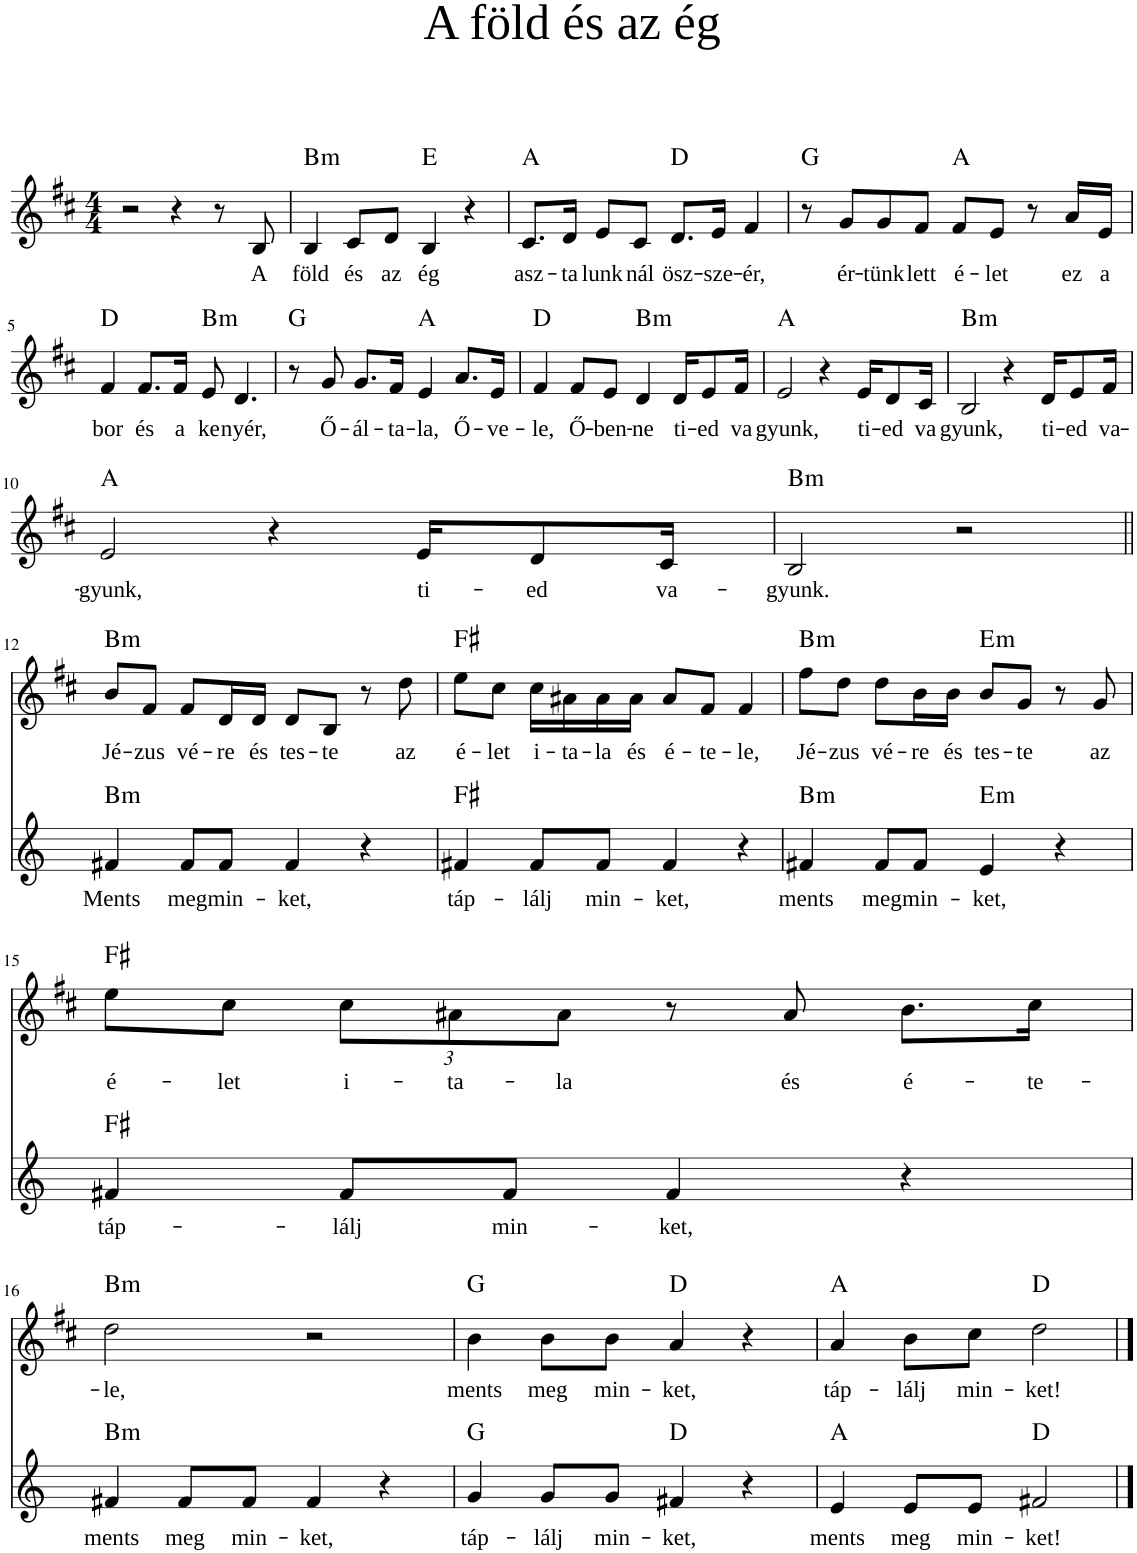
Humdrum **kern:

**kern	**text	**kern	**text	**harte
*part2	*part2	*part1	*part1	*part1
*staff2	*staff2	*staff1	*staff1	*
*I"Voice	*	*I"Voice	*	*
*stria5	*	*	*	*
*clefG2	*	*clefG2	*	*
*k[]	*	*k[f#c#]	*	*
*M4/4	*	*M4/4	*	*
=1	=1	=1	=1	=1
1r	.	2r	.	.
.	.	4r	.	.
.	.	8r	.	.
!	!	!	!LO:LY:b	!
.	.	8B/	A	.
=2	=2	=2	=2	=2
!	!	!	!LO:LY:b	!LO:H:kt=m
1r	.	4B/	föld	B:min
!	!	!	!LO:LY:b	!
.	.	8c#/L	és	.
!	!	!	!LO:LY:b	!
.	.	8d/J	az	.
!	!	!	!LO:LY:b	!
.	.	4B/	ég	E:maj
.	.	4r	.	.
=3	=3	=3	=3	=3
!	!	!	!LO:LY:b	!
1r	.	8.c#/L	asz-	A:maj
!	!	!	!LO:LY:b	!
.	.	16d/Jk	-ta-	.
!	!	!	!LO:LY:b	!
.	.	8e/L	-lunk-	.
!	!	!	!LO:LY:b	!
.	.	8c#/J	-nál	.
!	!	!	!LO:LY:b	!
.	.	8.d/L	ösz-	D:maj
!	!	!	!LO:LY:b	!
.	.	16e/Jk	-sze-	.
!	!	!	!LO:LY:b	!
.	.	4f#/	-ér,	.
=4	=4	=4	=4	=4
1r	.	8r	.	G:maj
!	!	!	!LO:LY:b	!
.	.	8g/L	ér-	.
!	!	!	!LO:LY:b	!
.	.	8g/	-tünk	.
!	!	!	!LO:LY:b	!
.	.	8f#/J	lett	.
!	!	!	!LO:LY:b	!
.	.	8f#/L	é-	A:maj
!	!	!	!LO:LY:b	!
.	.	8e/J	-let	.
.	.	8r	.	.
!	!	!	!LO:LY:b	!
.	.	16a/LL	ez	.
!	!	!	!LO:LY:b	!
.	.	16e/JJ	a	.
!!LO:LB:g=z
=5	=5	=5	=5	=5
!	!	!	!LO:LY:b	!
1r	.	4f#/	bor	D:maj
!	!	!	!LO:LY:b	!
.	.	8.f#/L	és	.
!	!	!	!LO:LY:b	!
.	.	16f#/Jk	a	.
!	!	!	!LO:LY:b	!LO:H:kt=m
.	.	8e/	ke-	B:min
!	!	!	!LO:LY:b	!
.	.	4.d/	-nyér,	.
=6	=6	=6	=6	=6
1r	.	8r	.	G:maj
!	!	!	!LO:LY:b	!
.	.	8g/	Ő-	.
!	!	!	!LO:LY:b	!
.	.	8.g/L	-ál-	.
!	!	!	!LO:LY:b	!
.	.	16f#/Jk	-ta-	.
!	!	!	!LO:LY:b	!
.	.	4e/	-la,	A:maj
!	!	!	!LO:LY:b	!
.	.	8.a/L	Ő-	.
!	!	!	!LO:LY:b	!
.	.	16e/Jk	-ve-	.
=7	=7	=7	=7	=7
!	!	!	!LO:LY:b	!
1r	.	4f#/	-le,	D:maj
!	!	!	!LO:LY:b	!
.	.	8f#/L	Ő-	.
!	!	!	!LO:LY:b	!
.	.	8e/J	-ben-	.
!	!	!	!LO:LY:b	!LO:H:kt=m
.	.	4d/	-ne	B:min
!	!	!	!LO:LY:b	!
.	.	16d/KL	ti-	.
!	!	!	!LO:LY:b	!
.	.	8e/	-ed	.
!	!	!	!LO:LY:b	!
.	.	16f#/Jk	va-	.
=8	=8	=8	=8	=8
!	!	!	!LO:LY:b	!
1r	.	2e/	-gyunk,	A:maj
.	.	4r	.	.
!	!	!	!LO:LY:b	!
.	.	16e/KL	ti-	.
!	!	!	!LO:LY:b	!
.	.	8d/	-ed	.
!	!	!	!LO:LY:b	!
.	.	16c#/Jk	va-	.
=9	=9	=9	=9	=9
!	!	!	!LO:LY:b	!LO:H:kt=m
1r	.	2B/	-gyunk,	B:min
.	.	4r	.	.
!	!	!	!LO:LY:b	!
.	.	16d/KL	ti-	.
!	!	!	!LO:LY:b	!
.	.	8e/	-ed	.
!	!	!	!LO:LY:b	!
.	.	16f#/Jk	va-	.
!!LO:LB:g=z
=10	=10	=10	=10	=10
!	!	!	!LO:LY:b	!
1r	.	2e/	-gyunk,	A:maj
.	.	4r	.	.
!	!	!	!LO:LY:b	!
.	.	16e/KL	ti-	.
!	!	!	!LO:LY:b	!
.	.	8d/	-ed	.
!	!	!	!LO:LY:b	!
.	.	16c#/Jk	va-	.
=11	=11	=11	=11	=11
!	!	!	!LO:LY:b	!LO:H:kt=m
1r	.	2B/	-gyunk.	B:min
.	.	2r	.	.
!!LO:LB:g=z
=12||	=12||	=12||	=12||	=12||
!	!LO:LY:b	!	!LO:LY:b	!LO:H:kt=m
4f#X/	Ments	8b/L	Jé-	B:min
!	!	!	!LO:LY:b	!
.	.	8f#/J	-zus	.
!	!LO:LY:b	!	!LO:LY:b	!
8f#/L	meg	8f#/L	vé-	.
!	!LO:LY:b	!	!LO:LY:b	!
8f#/J	min-	16d/L	-re	.
!	!	!	!LO:LY:b	!
.	.	16d/JJ	és	.
!	!LO:LY:b	!	!LO:LY:b	!
4f#/	-ket,	8d/L	tes-	.
!	!	!	!LO:LY:b	!
.	.	8B/J	-te	.
4r	.	8r	.	.
!	!	!	!LO:LY:b	!
.	.	8dd\	az	.
=13	=13	=13	=13	=13
!	!LO:LY:b	!	!LO:LY:b	!
4f#X/	táp-	8ee\L	é-	F#:maj
!	!	!	!LO:LY:b	!
.	.	8cc#\J	-let	.
!	!LO:LY:b	!	!LO:LY:b	!
8f#/L	-lálj	16cc#\LL	i-	.
!	!	!	!LO:LY:b	!
.	.	16a#X\	-ta-	.
!	!LO:LY:b	!	!LO:LY:b	!
8f#/J	min-	16a#\	-la	.
!	!	!	!LO:LY:b	!
.	.	16a#\JJ	és	.
!	!LO:LY:b	!	!LO:LY:b	!
4f#/	-ket,	8a#/L	é-	.
!	!	!	!LO:LY:b	!
.	.	8f#/J	-te-	.
!	!	!	!LO:LY:b	!
4r	.	4f#/	-le,	.
=14	=14	=14	=14	=14
!	!LO:LY:b	!	!LO:LY:b	!LO:H:kt=m
4f#X/	ments	8ff#\L	Jé-	B:min
!	!	!	!LO:LY:b	!
.	.	8dd\J	-zus	.
!	!LO:LY:b	!	!LO:LY:b	!
8f#/L	meg	8dd\L	vé-	.
!	!LO:LY:b	!	!LO:LY:b	!
8f#/J	min-	16b\L	-re	.
!	!	!	!LO:LY:b	!
.	.	16b\JJ	és	.
!	!LO:LY:b	!	!LO:LY:b	!LO:H:kt=m
4e/	-ket,	8b/L	tes-	E:min
!	!	!	!LO:LY:b	!
.	.	8g/J	-te	.
4r	.	8r	.	.
!	!	!	!LO:LY:b	!
.	.	8g/	az	.
!!LO:LB:g=z
=15	=15	=15	=15	=15
!	!LO:LY:b	!	!LO:LY:b	!
4f#X/	táp-	8ee\L	é-	F#:maj
!	!	!	!LO:LY:b	!
.	.	8cc#\J	-let	.
!	!LO:LY:b	!	!	!
*	*	*Xbrackettup	*	*
!	!	!	!LO:LY:b	!
8f#/L	-lálj	12cc#\L	i-	.
!	!	!	!LO:LY:b	!
.	.	12a#X\	-ta-	.
!	!LO:LY:b	!	!	!
8f#/J	min-	.	.	.
!	!	!	!LO:LY:b	!
.	.	12a#\J	-la	.
!	!LO:LY:b	!	!	!
4f#/	-ket,	8r	.	.
!	!	!	!LO:LY:b	!
.	.	8a#/	és	.
!	!	!	!LO:LY:b	!
4r	.	8.b\L	é-	.
!	!	!	!LO:LY:b	!
.	.	16cc#\Jk	-te-	.
!!LO:LB:g=z
=16	=16	=16	=16	=16
!	!LO:LY:b	!	!LO:LY:b	!LO:H:kt=m
4f#X/	ments	2dd\	-le,	B:min
!	!LO:LY:b	!	!	!
8f#/L	meg	.	.	.
!	!LO:LY:b	!	!	!
8f#/J	min-	.	.	.
!	!LO:LY:b	!	!	!
4f#/	-ket,	2r	.	.
4r	.	.	.	.
=17	=17	=17	=17	=17
!	!LO:LY:b	!	!LO:LY:b	!
4g/	táp-	4b\	ments	G:maj
!	!LO:LY:b	!	!LO:LY:b	!
8g/L	-lálj	8b\L	meg	.
!	!LO:LY:b	!	!LO:LY:b	!
8g/J	min-	8b\J	min-	.
!	!LO:LY:b	!	!LO:LY:b	!
4f#X/	-ket,	4a/	-ket,	D:maj
4r	.	4r	.	.
=18	=18	=18	=18	=18
!	!LO:LY:b	!	!LO:LY:b	!
4e/	ments	4a/	táp-	A:maj
!	!LO:LY:b	!	!LO:LY:b	!
8e/L	meg	8b\L	-lálj	.
!	!LO:LY:b	!	!LO:LY:b	!
8e/J	min-	8cc#\J	min-	.
!	!LO:LY:b	!	!LO:LY:b	!
2f#X/	-ket!	2dd\	-ket!	D:maj
==	==	==	==	==
*-	*-	*-	*-	*-
